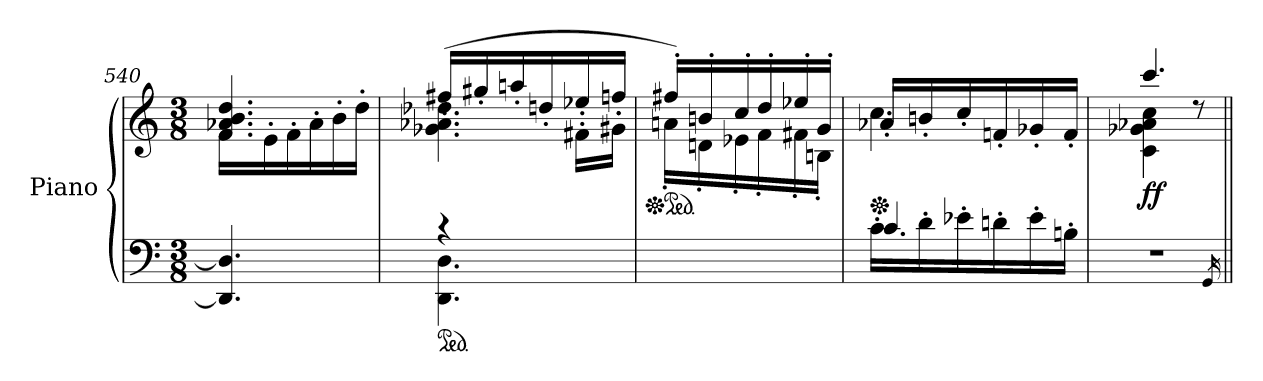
**kern	**kern	**dynam
*part1	*part1	*part1
*staff2	*staff1	*staff1/2
*I"Piano	*	*
*I'Pno.	*	*
*clefF4	*clefG2	*
*k[]	*k[]	*
*M3/8	*M3/8	*
=540	=540	=540
*	*^	*
4.DD-/] 4.D-/]	16f'\LL	4.f/ 4.a-X/ 4.b/ 4.dd/	.
.	16e'\	.	.
.	16f'\	.	.
.	16a-'\	.	.
.	16b'\	.	.
.	16dd'\JJ	.	.
*	*v	*v	*
=541	=541	=541
*ped	*	*
*^	*^	*
*	*	*	*^	*
4r	4.DD\ 4.D\	(>4.g-X\ 4.a-X\ 4.dd-X\	16ff#X'/LL	4ryy	.
.	.	.	16gg#X'/	.	.
.	.	.	16aan'/	.	.
.	.	.	16ddn'/	.	.
8ryy	.	.	16ee-X'/	16f#X'\LL	.
.	.	.	16ffn'/JJ	16g#X'\JJ	.
*v	*v	*	*	*	*
*	*v	*v	*v	*
=542	=542	=542
*	*Xped	*
*	*^	*
*	*ped	*	*
4.ryy	16ff#X'/LL)	16an'\LL	.
.	16bn'/	16dn'\	.
.	16cc'/	16e-X'\	.
.	16dd'/	16f'\	.
.	16ee-X'/	16f#X'\	.
.	16g'/JJ	16Bn'\JJ	.
=543	=543	=543	=543
*^	*	*	*
*	*	*Xped	*	*
16c'\LL	4.c/	4.cc\	16a-X'/LL	.
16d'\	.	.	16bn'/	.
16e-X'\	.	.	16cc'/	.
16dn'\	.	.	16fn'/	.
16e-'\	.	.	16g-X'/	.
16Bn'\JJ	.	.	16f'/JJ	.
!!LO:LB:g=z	!!
=544	=544	=544	=544	=544
!	!	!	!	!LO:DY:b
4.ryy	4.r	4.ccc/	4c\ 4g-X\ 4a-X\ 4cc\	ff
.	.	.	8rdd	.
*v	*v	*	*	*
*	*v	*v	*
16qGG/	.	.
=||	=||	=||
*-	*-	*-
